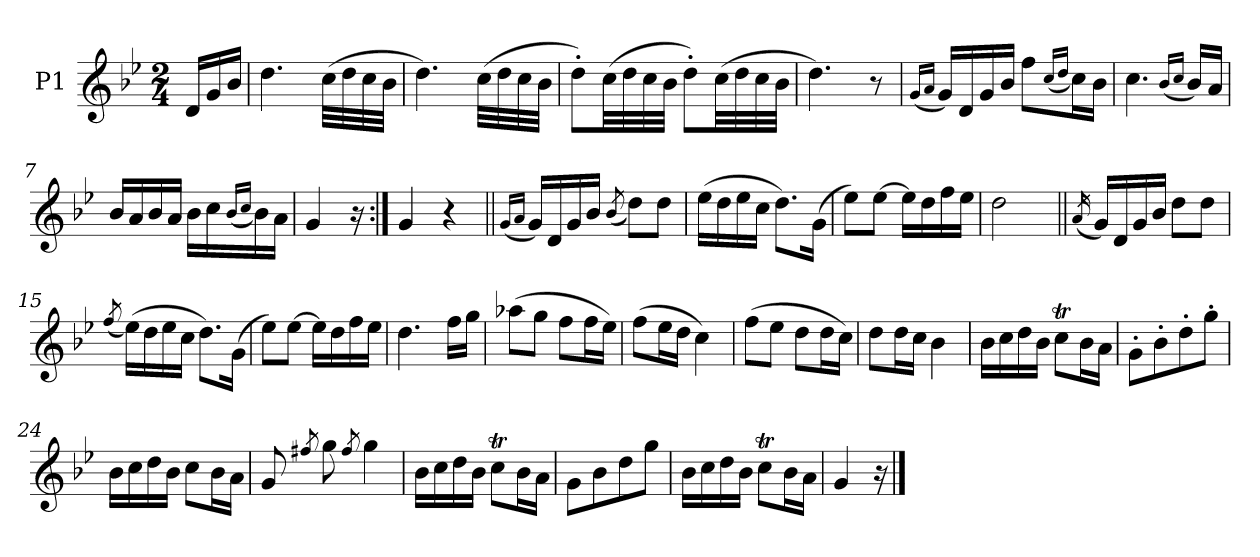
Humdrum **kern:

**kern
*part1
*staff1
*I"P1
*clefG2
*k[b-e-]
*g:
*M2/4
=
16dLL
16g
16b-JJ
=1
4.dd
(32ccLLL
32dd
32cc
32b-JJJ
=2
4.dd)
(32ccLLL
32dd
32cc
32b-JJJ
=3
8dd'L)
(32ccLL
32dd
32cc
32b-JJJ
8dd'L)
(32ccLL
32dd
32cc
32b-JJJ
=4
4.dd)
8r
=5
(16qqg/LL
16qqa/JJ
16gLL)
16d
16g
16b-JJ
8ffL
(16qqcc/LL
16qqdd/JJ
16ccL)
16b-JJ
=6
4.cc
(16qqb-/LL
16qqcc/JJ
16b-LL)
16aJJ
=7
16b-LL
16a
16b-
16aJJ
16b-LL
16cc
(16qqb-/LL
16qqcc/JJ
16b-)
16aJJ
=8
4g
16r
=9:|!
4g
4r
=10||
(16qqg/LL
16qqa/JJ
16gLL)
16d
16g
16b-JJ
(8qb-/
8ddL)
8ddJ
=11
(16ee-LL
16dd
16ee-
16ccJJ
8.ddL)
(16gJk
=12
8ee-L)
[8ee-J
16ee-LL]
16dd
16ff
16ee-JJ
=13
2dd
=14||
(16qa/
16gLL)
16d
16g
16b-JJ
8ddL
8ddJ
=15
(8qff/
(16ee-LL)
16dd
16ee-
16ccJJ
8.ddL)
(16gJk
=16
8ee-L)
[8ee-J
16ee-LL]
16dd
16ff
16ee-JJ
=17
4.dd
16ffLL
16ggJJ
=18
(8aa-XL
8ggJ
8ffL
16ffL
16ee-JJ)
=19
(8ffL
16ee-L
16ddJJ
4cc)
=20
(8ffL
8ee-J
8ddL
16ddL
16ccJJ)
=21
8ddL
16ddL
16ccJJ
4b-
=22
16b-LL
16cc
16dd
16b-JJ
8ccTL
16b-L
16aJJ
=23
8g'L
8b-'
8dd'
8gg'J
=24
16b-LL
16cc
16dd
16b-JJ
8ccL
16b-L
16aJJ
=25
8g
8qff#X/
8gg
8qff#/
4gg
=26
16b-LL
16cc
16dd
16b-JJ
8ccTL
16b-L
16aJJ
=27
8gL
8b-
8dd
8ggJ
=28
16b-LL
16cc
16dd
16b-JJ
8ccTL
16b-L
16aJJ
=29
4g
16r
==
*-
